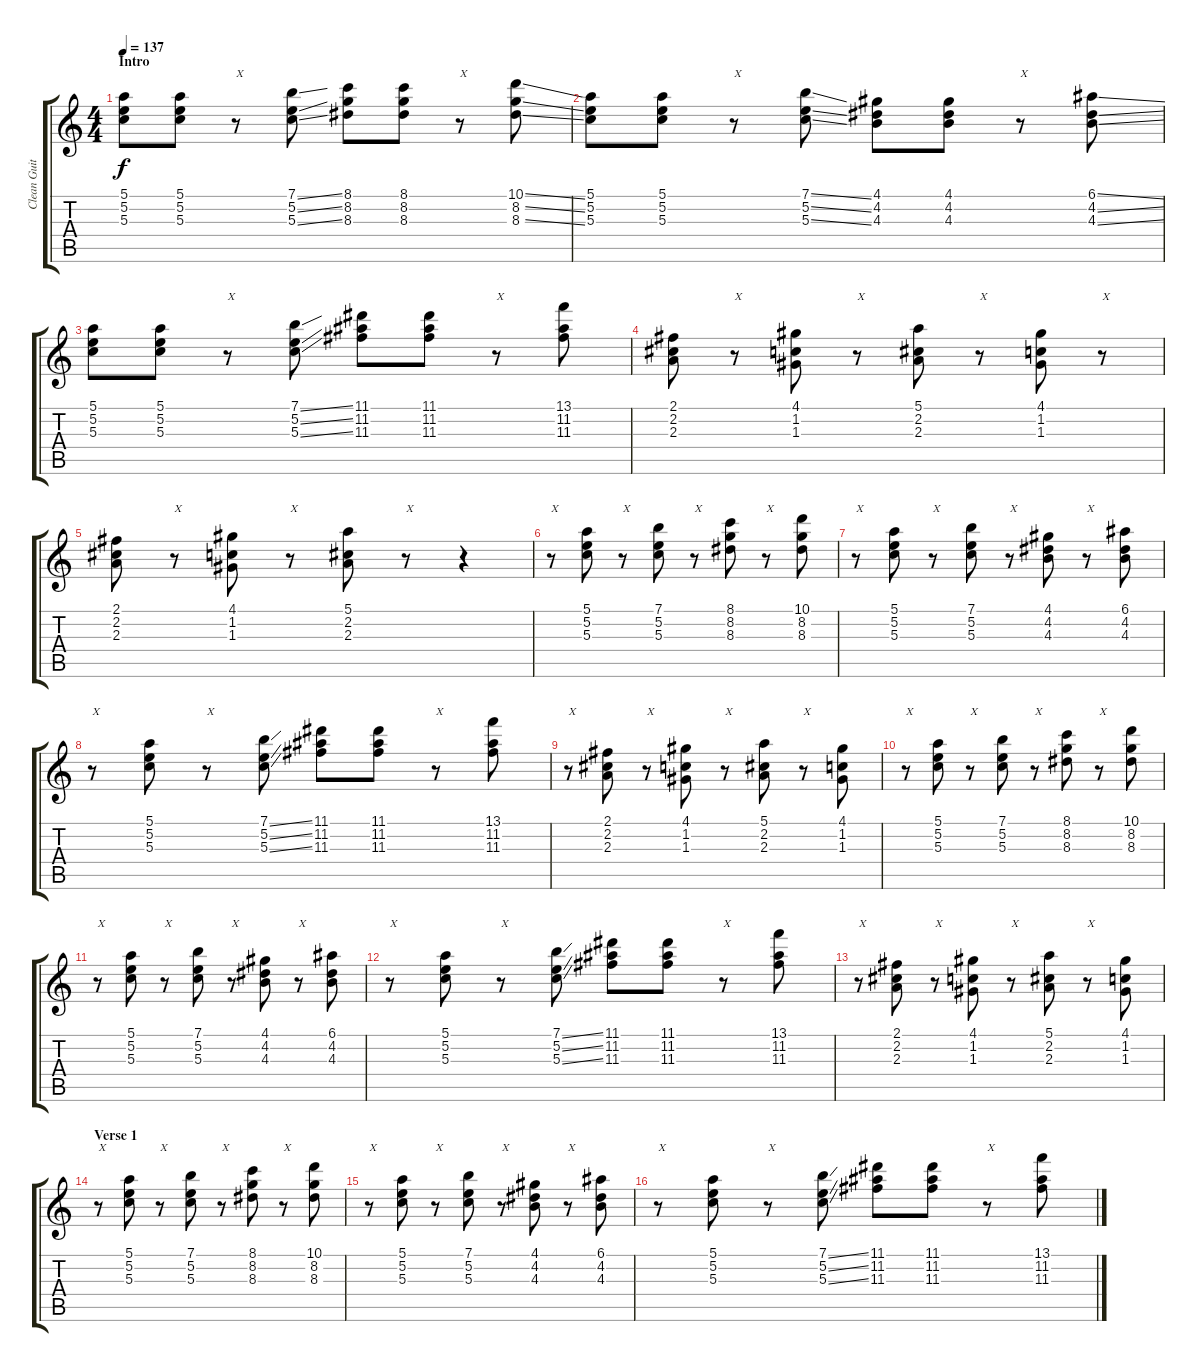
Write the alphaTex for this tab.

\track ("Clean Guitar" "Clean Guit") {instrument electricguitarclean}
\staff {score tabs}
\tuning (E4 B3 G3 D3 A2 E2) {hide}
\ts (4 4)
\section ("" "Intro")
\tempo 137
\clef g2
\ks c
(5.1 5.2 5.3).8{dy f instrument electricguitarclean} (5.1 5.2 5.3).8 r.8{txt "X"} (7.1{ss} 5.2{ss} 5.3{ss}).8 (8.1 8.2 8.3).8 (8.1 8.2 8.3).8 r.8{txt "X"} (10.1{ss} 8.2{ss} 8.3{ss}).8 |
(5.1 5.2 5.3).8 (5.1 5.2 5.3).8 r.8{txt "X"} (7.1{ss} 5.2{ss} 5.3{ss}).8 (4.1 4.2 4.3).8 (4.1 4.2 4.3).8 r.8{txt "X"} (6.1{ss} 4.2{ss} 4.3{ss}).8 |
(5.1 5.2 5.3).8 (5.1 5.2 5.3).8 r.8{txt "X"} (7.1{ss} 5.2{ss} 5.3{ss}).8 (11.1 11.2 11.3).8 (11.1 11.2 11.3).8 r.8{txt "X"} (13.1 11.2 11.3).8 |
(2.1 2.2 2.3).8 r.8{txt "X"} (4.1 1.2 1.3).8 r.8{txt "X"} (5.1 2.2 2.3).8 r.8{txt "X"} (4.1 1.2 1.3).8 r.8{txt "X"} |
(2.1 2.2 2.3).8 r.8{txt "X"} (4.1 1.2 1.3).8 r.8{txt "X"} (5.1 2.2 2.3).8 r.8{txt "X"} r.4 |
r.8{txt "X"} (5.1 5.2 5.3).8 r.8{txt "X"} (7.1 5.2 5.3).8 r.8{txt "X"} (8.1 8.2 8.3).8 r.8{txt "X"} (10.1 8.2 8.3).8 |
r.8{txt "X"} (5.1 5.2 5.3).8 r.8{txt "X"} (7.1 5.2 5.3).8 r.8{txt "X"} (4.1 4.2 4.3).8 r.8{txt "X"} (6.1 4.2 4.3).8 |
r.8{txt "X"} (5.1 5.2 5.3).8 r.8{txt "X"} (7.1{ss} 5.2{ss} 5.3{ss}).8 (11.1 11.2 11.3).8 (11.1 11.2 11.3).8 r.8{txt "X"} (13.1 11.2 11.3).8 |
r.8{txt "X"} (2.1 2.2 2.3).8 r.8{txt "X"} (4.1 1.2 1.3).8 r.8{txt "X"} (5.1 2.2 2.3).8 r.8{txt "X"} (4.1 1.2 1.3).8 |
r.8{txt "X"} (5.1 5.2 5.3).8 r.8{txt "X"} (7.1 5.2 5.3).8 r.8{txt "X"} (8.1 8.2 8.3).8 r.8{txt "X"} (10.1 8.2 8.3).8 |
r.8{txt "X"} (5.1 5.2 5.3).8 r.8{txt "X"} (7.1 5.2 5.3).8 r.8{txt "X"} (4.1 4.2 4.3).8 r.8{txt "X"} (6.1 4.2 4.3).8 |
r.8{txt "X"} (5.1 5.2 5.3).8 r.8{txt "X"} (7.1{ss} 5.2{ss} 5.3{ss}).8 (11.1 11.2 11.3).8 (11.1 11.2 11.3).8 r.8{txt "X"} (13.1 11.2 11.3).8 |
r.8{txt "X"} (2.1 2.2 2.3).8 r.8{txt "X"} (4.1 1.2 1.3).8 r.8{txt "X"} (5.1 2.2 2.3).8 r.8{txt "X"} (4.1 1.2 1.3).8 |
\section ("" "Verse 1")
r.8{txt "X"} (5.1 5.2 5.3).8 r.8{txt "X"} (7.1 5.2 5.3).8 r.8{txt "X"} (8.1 8.2 8.3).8 r.8{txt "X"} (10.1 8.2 8.3).8 |
r.8{txt "X"} (5.1 5.2 5.3).8 r.8{txt "X"} (7.1 5.2 5.3).8 r.8{txt "X"} (4.1 4.2 4.3).8 r.8{txt "X"} (6.1 4.2 4.3).8 |
r.8{txt "X"} (5.1 5.2 5.3).8 r.8{txt "X"} (7.1{ss} 5.2{ss} 5.3{ss}).8 (11.1 11.2 11.3).8 (11.1 11.2 11.3).8 r.8{txt "X"} (13.1 11.2 11.3).8
